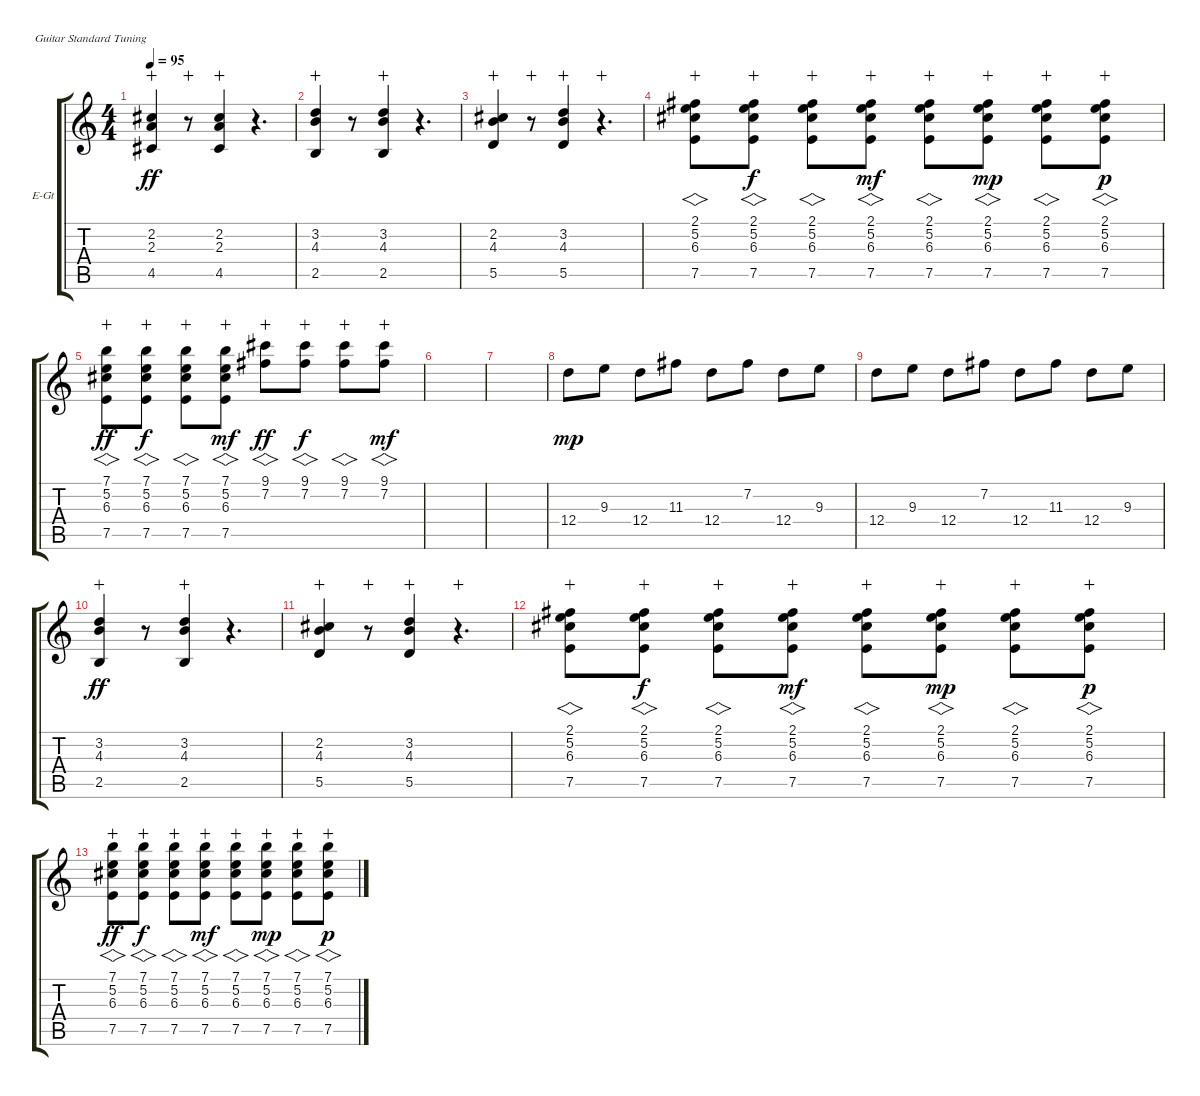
\defaultSystemsLayout 4
\bracketExtendMode groupsimilarinstruments
\firstSystemTrackNameOrientation horizontal
\otherSystemsTrackNameOrientation horizontal
\track ("Guitar 2 Wah" "E-Gt") {instrument electricguitarclean}
\staff {score tabs}
\tuning (E4 B3 G3 D3 A2 E2)
\ts (4 4)
\tempo 95
\clef g2
\scale
0.333333
\ks c
(2.2 2.3 4.5).4{dy ff wahc} r.8{wahc} (2.2 2.3 4.5).4{wahc} r.4{d} |
\scale
0.333333 (3.2 4.3 2.5).4{wahc} r.8 (3.2 4.3 2.5).4{wahc} r.4{d} |
\scale
0.333333 (4.3 2.2 5.5).4{wahc} r.8{wahc} (4.3 3.2 5.5).4{wahc} r.4{d wahc} |
\scale
0.333333 (6.3 5.2 2.1 7.5).8{vs wahc} (6.3 5.2 2.1 7.5).8{vs dy f wahc} (6.3 5.2 2.1 7.5).8{vs wahc} (6.3 5.2 2.1 7.5).8{vs dy mf wahc} (6.3 5.2 2.1 7.5).8{vs wahc} (6.3 5.2 2.1 7.5).8{vs dy mp wahc} (6.3 5.2 2.1 7.5).8{vs wahc} (6.3 5.2 2.1 7.5).8{vs dy p wahc} |
\scale
0.333333 (5.2 6.3 7.5 7.1).8{vs dy ff wahc} (5.2 6.3 7.5 7.1).8{vs dy f wahc} (5.2 6.3 7.5 7.1).8{vs wahc} (5.2 6.3 7.5 7.1).8{vs dy mf wahc} (7.2 9.1).8{vs dy ff wahc} (7.2 9.1).8{vs dy f wahc} (7.2 9.1).8{vs wahc} (7.2 9.1).8{vs dy mf wahc} |
\scale
0.333333 |
\scale
0.333333 |
\scale
0.333333 12.4.8{dy mp} 9.3.8 12.4.8 11.3.8 12.4.8 7.2.8 12.4.8 9.3.8 |
\scale
0.333333 12.4.8 9.3.8 12.4.8 7.2.8 12.4.8 11.3.8 12.4.8 9.3.8 |
\scale
0.333333 (3.2 4.3 2.5).4{dy ff wahc} r.8 (3.2 4.3 2.5).4{wahc} r.4{d} |
\scale
0.333333 (4.3 2.2 5.5).4{wahc} r.8{wahc} (4.3 3.2 5.5).4{wahc} r.4{d wahc} |
\scale
0.333333 (6.3 5.2 2.1 7.5).8{vs wahc} (6.3 5.2 2.1 7.5).8{vs dy f wahc} (6.3 5.2 2.1 7.5).8{vs wahc} (6.3 5.2 2.1 7.5).8{vs dy mf wahc} (6.3 5.2 2.1 7.5).8{vs wahc} (6.3 5.2 2.1 7.5).8{vs dy mp wahc} (6.3 5.2 2.1 7.5).8{vs wahc} (6.3 5.2 2.1 7.5).8{vs dy p wahc} |
\scale
0.333333 (5.2 6.3 7.5 7.1).8{vs dy ff wahc} (5.2 6.3 7.5 7.1).8{vs dy f wahc} (5.2 6.3 7.5 7.1).8{vs wahc} (5.2 6.3 7.5 7.1).8{vs dy mf wahc} (5.2 6.3 7.5 7.1).8{vs wahc} (5.2 6.3 7.5 7.1).8{vs dy mp wahc} (5.2 6.3 7.5 7.1).8{vs wahc} (5.2 6.3 7.5 7.1).8{vs dy p wahc} |
\scale
0.333333
